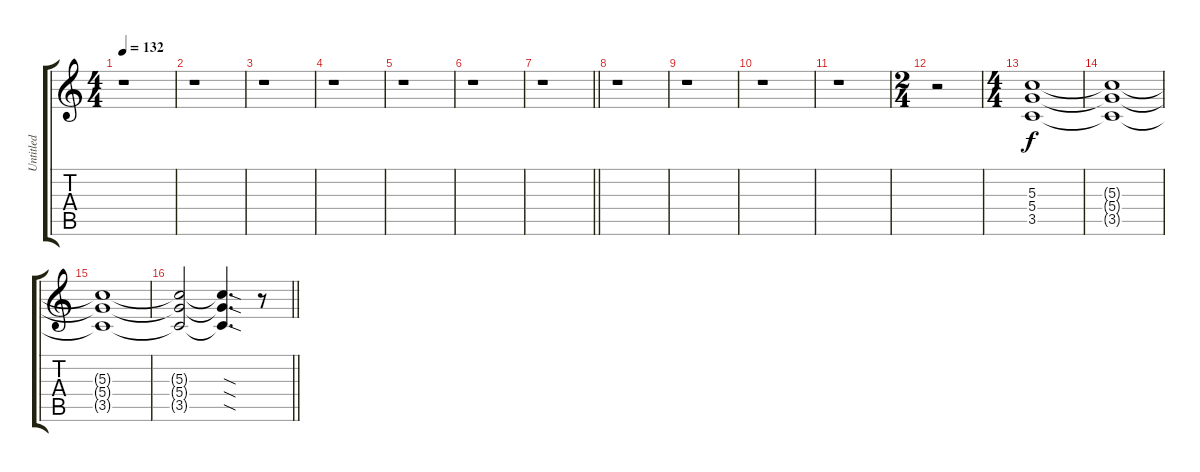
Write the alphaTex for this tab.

\track ("Untitled" "Untitled") {instrument overdrivenguitar}
\staff {score tabs}
\tuning (E4 B3 G3 D3 A2 E2) {hide}
\ts (4 4)
\tempo 132
\clef g2
\ks c
r.1{dy f} |
r.1 |
r.1 |
r.1 |
r.1 |
r.1 |
\barLineRight lightlight
r.1 |
r.1 |
r.1 |
r.1 |
r.1 |
\ts (2 4)
r.2 |
\ts (4 4)
(5.3 5.4 3.5).1 |
(5.3{t} 5.4{t} 3.5{t}).1 |
(5.3{t} 5.4{t} 3.5{t}).1 |
\barLineRight lightlight
(5.3{t} 5.4{t} 3.5{t}).2 (5.3{sod t} 5.4{sod t} 3.5{sod t}).4{d} r.8
